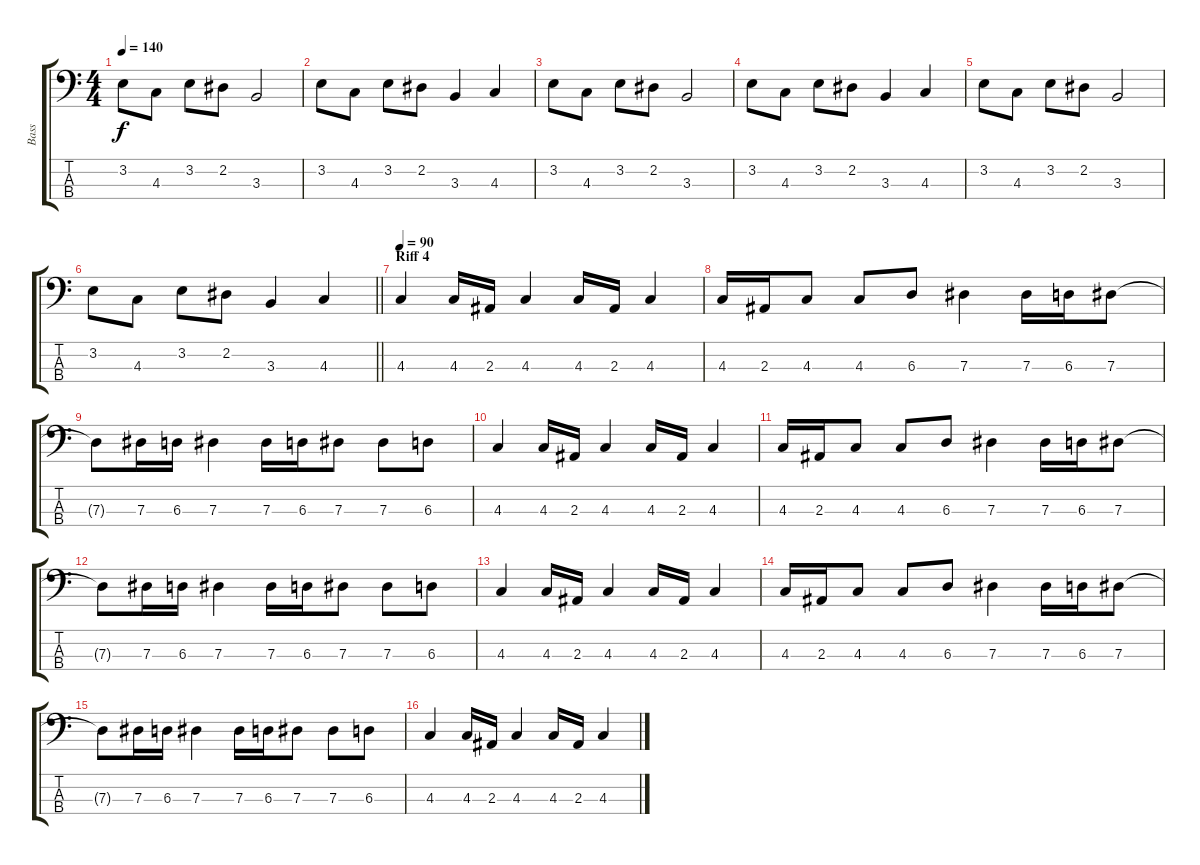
\track ("Bass" "Bass") {instrument electricbassfinger}
\staff {score tabs}
\tuning (Gb2 Db2 Ab1 Eb1) {hide}
\ts (4 4)
\tempo 140
\clef f4
\ks c
3.2.8{dy f} 4.3.8 3.2.8 2.2.8 3.3.2 |
3.2.8 4.3.8 3.2.8 2.2.8 3.3.4 4.3.4 |
3.2.8 4.3.8 3.2.8 2.2.8 3.3.2 |
3.2.8 4.3.8 3.2.8 2.2.8 3.3.4 4.3.4 |
3.2.8 4.3.8 3.2.8 2.2.8 3.3.2 |
\barLineRight lightlight
3.2.8 4.3.8 3.2.8 2.2.8 3.3.4 4.3.4 |
\section ("" "Riff 4")
\tempo 90
4.3.4 4.3.16 2.3.16 4.3.4 4.3.16 2.3.16 4.3.4 |
4.3.16 2.3.16 4.3.8 4.3.8 6.3.8 7.3.4 7.3.16 6.3.16 7.3.8 |
7.3{t}.8 7.3.16 6.3.16 7.3.4 7.3.16 6.3.16 7.3.8 7.3.8 6.3.8 |
4.3.4 4.3.16 2.3.16 4.3.4 4.3.16 2.3.16 4.3.4 |
4.3.16 2.3.16 4.3.8 4.3.8 6.3.8 7.3.4 7.3.16 6.3.16 7.3.8 |
7.3{t}.8 7.3.16 6.3.16 7.3.4 7.3.16 6.3.16 7.3.8 7.3.8 6.3.8 |
4.3.4 4.3.16 2.3.16 4.3.4 4.3.16 2.3.16 4.3.4 |
4.3.16 2.3.16 4.3.8 4.3.8 6.3.8 7.3.4 7.3.16 6.3.16 7.3.8 |
7.3{t}.8 7.3.16 6.3.16 7.3.4 7.3.16 6.3.16 7.3.8 7.3.8 6.3.8 |
4.3.4 4.3.16 2.3.16 4.3.4 4.3.16 2.3.16 4.3.4
